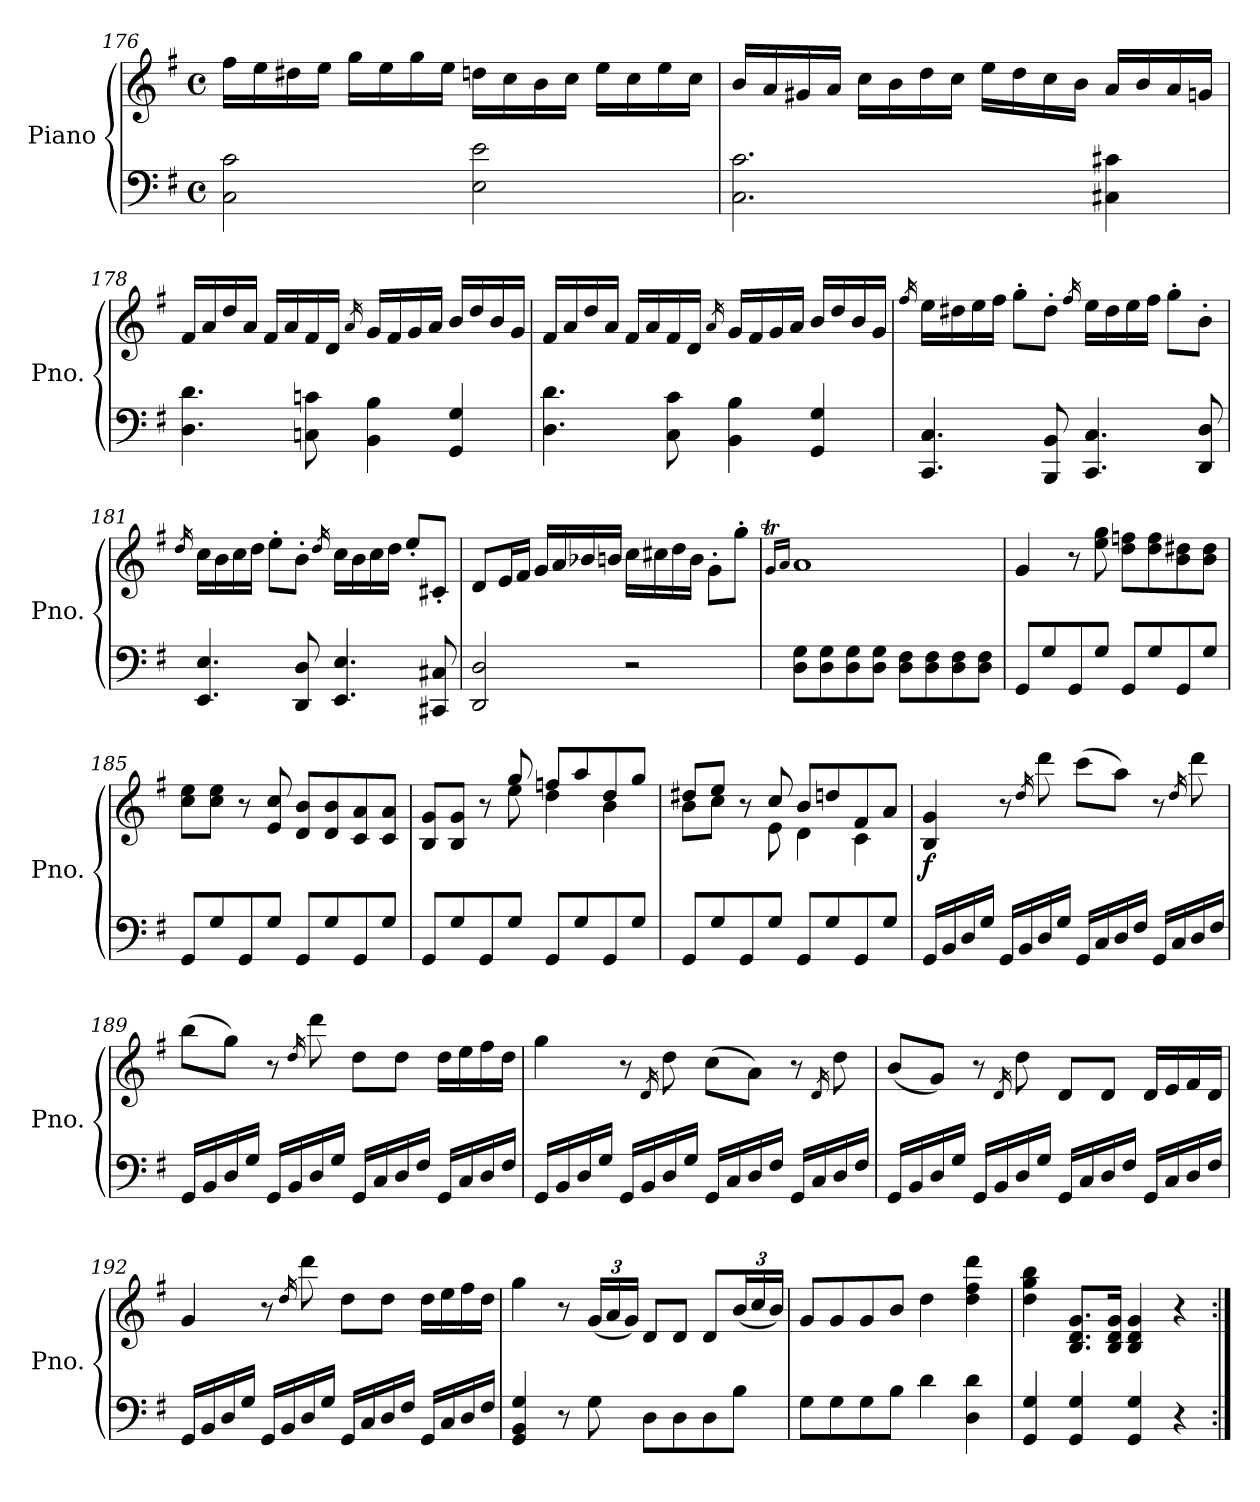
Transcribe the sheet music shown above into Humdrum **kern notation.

**kern	**kern	**dynam
*part1	*part1	*part1
*staff2	*staff1	*staff1/2
*I"Piano	*	*
*I'Pno.	*	*
*clefF4	*clefG2	*
*k[f#]	*k[f#]	*
*G:	*G:	*
*M4/4	*M4/4	*
*met(c)	*met(c)	*
=176	=176	=176
2C\ 2c\	16ff#\LL	.
.	16ee\	.
.	16dd#X\	.
.	16ee\JJ	.
.	16gg\LL	.
.	16ee\	.
.	16gg\	.
.	16ee\JJ	.
2E\ 2e\	16ddn\LL	.
.	16cc\	.
.	16b\	.
.	16cc\JJ	.
.	16ee\LL	.
.	16cc\	.
.	16ee\	.
.	16cc\JJ	.
!!LO:LB:g=z
=177	=177	=177
2.C\ 2.c\	16b/LL	.
.	16a/	.
.	16g#X/	.
.	16a/JJ	.
.	16cc\LL	.
.	16b\	.
.	16dd\	.
.	16cc\JJ	.
.	16ee\LL	.
.	16dd\	.
.	16cc\	.
.	16b\JJ	.
4C#X\ 4c#X\	16a/LL	.
.	16b/	.
.	16a/	.
.	16gn/JJ	.
=178	=178	=178
4.D\ 4.d\	16f#/LL	.
.	16a/	.
.	16dd/	.
.	16a/JJ	.
.	16f#/LL	.
.	16a/	.
8Cn\ 8cn\	16f#/	.
.	16d/JJ	.
.	16qa/	.
4BB\ 4B\	16g/LL	.
.	16f#/	.
.	16g/	.
.	16a/JJ	.
4GG/ 4G/	16b/LL	.
.	16dd/	.
.	16b/	.
.	16g/JJ	.
!!LO:LB:g=z
=179	=179	=179
4.D\ 4.d\	16f#/LL	.
.	16a/	.
.	16dd/	.
.	16a/JJ	.
.	16f#/LL	.
.	16a/	.
8C\ 8c\	16f#/	.
.	16d/JJ	.
.	16qa/	.
4BB\ 4B\	16g/LL	.
.	16f#/	.
.	16g/	.
.	16a/JJ	.
4GG/ 4G/	16b/LL	.
.	16dd/	.
.	16b/	.
.	16g/JJ	.
!!LO:LB:g=z
=180	=180	=180
.	16qff#/	.
4.CC/ 4.C/	16ee\LL	.
.	16dd#X\	.
.	16ee\	.
.	16ff#\JJ	.
.	8gg'\L	.
8BBB/ 8BB/	8dd#'\J	.
.	16qff#/	.
4.CC/ 4.C/	16ee\LL	.
.	16dd#\	.
.	16ee\	.
.	16ff#\JJ	.
.	8gg'\L	.
8DD/ 8D/	8b'\J	.
=181	=181	=181
.	16qdd/	.
4.EE/ 4.E/	16cc\LL	.
.	16b\	.
.	16cc\	.
.	16dd\JJ	.
.	8ee'\L	.
8DD/ 8D/	8b'\J	.
.	16qdd/	.
4.EE/ 4.E/	16cc\LL	.
.	16b\	.
.	16cc\	.
.	16dd\JJ	.
.	8ee'/L	.
8CC#X/ 8C#X/	8c#X'/J	.
=182	=182	=182
2DD/ 2D/	8d/L	.
.	16e/L	.
.	16f#/JJ	.
.	16g/LL	.
.	16a/	.
.	16b-X/	.
.	16bn/JJ	.
2r	16cc\LL	.
.	16cc#X\	.
.	16dd\	.
.	16b\JJ	.
.	8g'\L	.
.	8gg'\J	.
!!LO:PB:g=z
=183	=183	=183
.	16qgT/LL	.
.	16qa/JJ	.
8D\ 8G\L	1a	.
8D\ 8G\	.	.
8D\ 8G\	.	.
8D\ 8G\J	.	.
8D\ 8F#\L	.	.
8D\ 8F#\	.	.
8D\ 8F#\	.	.
8D\ 8F#\J	.	.
=184	=184	=184
8GG/L	4g/	.
8G/	.	.
8GG/	8r	.
8G/J	8ee\ 8gg\	.
8GG/L	8dd\ 8ffn\L	.
8G/	8dd\ 8ff\	.
8GG/	8b\ 8dd#X\	.
8G/J	8b\ 8dd#\J	.
=185	=185	=185
8GG/L	8cc\ 8ee\L	.
8G/	8cc\ 8ee\J	.
8GG/	8r	.
8G/J	8e/ 8cc/	.
8GG/L	8d/ 8b/L	.
8G/	8d/ 8b/	.
8GG/	8c/ 8a/	.
8G/J	8c/ 8a/J	.
=186	=186	=186
*	*^	*
8GG/L	8B/ 8g/L	4ryy	.
8G/	8B/ 8g/J	.	.
8GG/	8r	8ryy	.
8G/J	8gg/	8ee\	.
8GG/L	8ffn/L	4dd\	.
8G/	8aa/	.	.
8GG/	8dd/	4b\	.
8G/J	8gg/J	.	.
!!LO:LB:g=z	!!
=187	=187	=187	=187
8GG/L	8dd#X/L	8b\L	.
8G/	8ee/J	8cc\J	.
8GG/	8r	8ryy	.
8G/J	8cc/	8e\	.
8GG/L	8b/L	4d\	.
8G/	8ddn/	.	.
8GG/	8f#/	4c\	.
8G/J	8a/J	.	.
*	*v	*v	*
=188	=188	=188
!	!	!LO:DY:b
16GG/LL	4B/ 4g/	f
16BB/	.	.
16D/	.	.
16G/JJ	.	.
16GG/LL	8r	.
16BB/	.	.
.	16qdd/	.
16D/	8ddd\	.
16G/JJ	.	.
16GG/LL	(8ccc\L	.
16C/	.	.
16D/	8aa\J)	.
16F#/JJ	.	.
16GG/LL	8r	.
16C/	.	.
.	16qdd/	.
16D/	8ddd\	.
16F#/JJ	.	.
=189	=189	=189
16GG/LL	(8bb\L	.
16BB/	.	.
16D/	8gg\J)	.
16G/JJ	.	.
16GG/LL	8r	.
16BB/	.	.
.	16qdd/	.
16D/	8ddd\	.
16G/JJ	.	.
16GG/LL	8dd\L	.
16C/	.	.
16D/	8dd\J	.
16F#/JJ	.	.
16GG/LL	16dd\LL	.
16C/	16ee\	.
16D/	16ff#\	.
16F#/JJ	16dd\JJ	.
!!LO:LB:g=z
=190	=190	=190
16GG/LL	4gg\	.
16BB/	.	.
16D/	.	.
16G/JJ	.	.
16GG/LL	8r	.
16BB/	.	.
.	16qd/	.
16D/	8dd\	.
16G/JJ	.	.
16GG/LL	(8cc\L	.
16C/	.	.
16D/	8a\J)	.
16F#/JJ	.	.
16GG/LL	8r	.
16C/	.	.
.	16qd/	.
16D/	8dd\	.
16F#/JJ	.	.
=191	=191	=191
16GG/LL	(8b/L	.
16BB/	.	.
16D/	8g/J)	.
16G/JJ	.	.
16GG/LL	8r	.
16BB/	.	.
.	16qd/	.
16D/	8dd\	.
16G/JJ	.	.
16GG/LL	8d/L	.
16C/	.	.
16D/	8d/J	.
16F#/JJ	.	.
16GG/LL	16d/LL	.
16C/	16e/	.
16D/	16f#/	.
16F#/JJ	16d/JJ	.
!!LO:LB:g=z
=192	=192	=192
16GG/LL	4g/	.
16BB/	.	.
16D/	.	.
16G/JJ	.	.
16GG/LL	8r	.
16BB/	.	.
.	16qdd/	.
16D/	8ddd\	.
16G/JJ	.	.
16GG/LL	8dd\L	.
16C/	.	.
16D/	8dd\J	.
16F#/JJ	.	.
16GG/LL	16dd\LL	.
16C/	16ee\	.
16D/	16ff#\	.
16F#/JJ	16dd\JJ	.
=193	=193	=193
4GG/ 4BB/ 4G/	4gg\	.
8r	8r	.
*	*Xbrackettup	*
8G\	(24g/LL	.
.	24a/	.
.	24g/JJ)	.
8D\L	8d/L	.
8D\	8d/J	.
8D\	8d/L	.
8B\J	(24b/L	.
.	24cc/	.
.	24b/JJ)	.
=194	=194	=194
8G\L	8g/L	.
8G\	8g/	.
8G\	8g/	.
8B\J	8b/J	.
4d\	4dd\	.
4D\ 4d\	4dd\ 4ff#\ 4ddd\	.
=195	=195	=195
4GG/ 4G/	4dd\ 4gg\ 4bb\	.
4GG/ 4G/	8.B/ 8.d/ 8.g/L	.
.	16B/ 16d/ 16g/Jk	.
4GG/ 4G/	4B/ 4d/ 4g/	.
4r	4r	.
=:|!	=:|!	=:|!
*-	*-	*-
